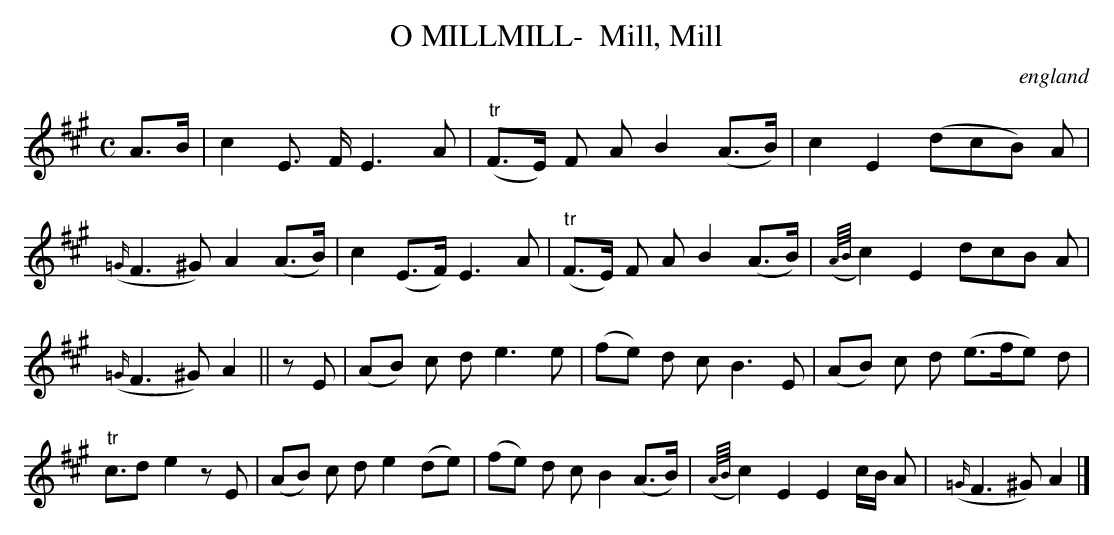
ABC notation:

X:1
T:MILLMILL-  Mill, Mill, O
O:england
L:1/4
M:C
J:3#
K:A
A3/4B/4|cE3/4 F/4 E3/2A/|"tr"(F3/4E/4) F/ A/B(A3/4B/4)|\
cE(d/c/B/) A/|({=G/}F3/2^G/)A(A3/4B/4)|c(E3/4F/4)E3/2A/|\
"tr"(F3/4E/4) F/ A/B(A3/4B/4)|({A/4B/4}c)E d/c/B/ A/|\
({=G/}F3/2^G/)A||\
z/E/|(A/B/) c/ d/e3/2 e/|(f/e/) d/ c/B3/2E/|\
(A/B/) c/ d/ (e3/4f/4e/) d/|"tr"c3/4d/ez/E/|\
(A/B/) c/ d/e(d/e/)|(f/e/) d/ c/ B(A3/4B/4)|\
({A/4B/4}c) EEc/4B/4 A/|({=G/}F3/2^G/)A|]
